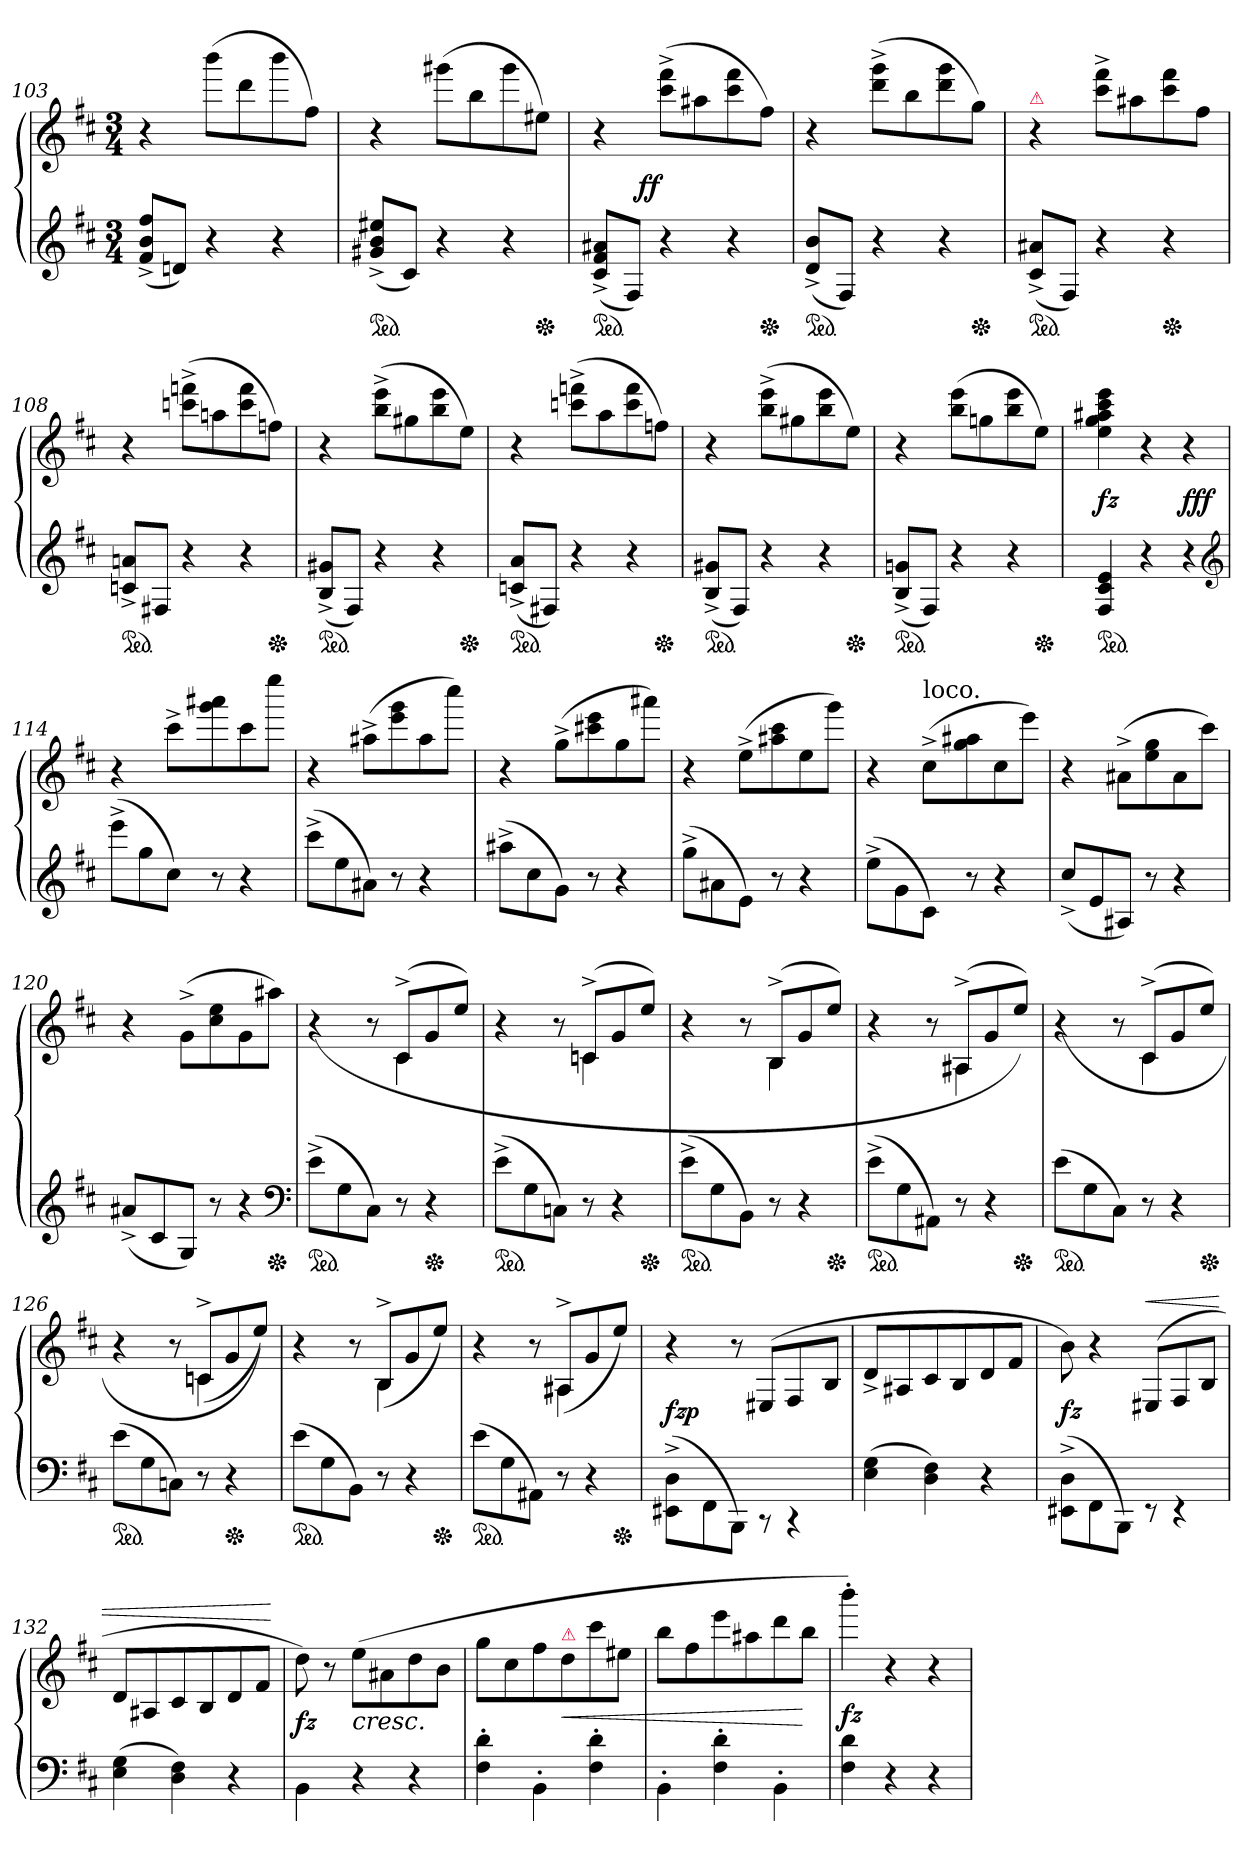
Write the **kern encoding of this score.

**kern	**kern	**dynam
*part1	*part1	*part1
*staff2	*staff1	*staff1/2
*clefG2	*clefG2	*
*k[f#c#]	*k[f#c#]	*
*M3/4	*M3/4	*
=103	=103	=103
(8f#^> 8b^> 8ff#^>L	4r	.
8dnJ)	.	.
4r	(8bbbL	.
.	8ddd	.
4r	8bbb	.
.	8ff#J)	.
=104	=104	=104
*ped	*	*
(8g#X^> 8b^> 8ee#X^>L	4r	.
8c#J)	.	.
4r	(>8ggg#XL	.
.	8bb	.
4r	8ggg#	.
*Xped	*	*
.	8ee#XJ)	.
=105	=105	=105
*ped	*	*
(8c#^> 8f#^> 8a#X^>L	4r	.
8F#J)	.	.
!	!	!LO:DY:rj
4r	(8ccc#^< 8fff#^<L	ff
.	8aa#X	.
4r	8ccc# 8fff#	.
*Xped	*	*
.	8ff#J)	.
=106	=106	=106
*ped	*	*
(8d^> 8b^>L	4r	.
8F#J)	.	.
4r	(>8ddd^< 8ggg^<L	.
.	8bb	.
4r	8ddd 8ggg	.
*Xped	*	*
.	8ggJ)	.
=107	=107	=107
!	!LO:TX:a:color=crimson:t=⚠	!
*ped	*	*
(8c#^> 8a#X^>L	4r	.
8F#J)	.	.
4r	8ccc#^< 8fff#^<L	.
.	8aa#X	.
*Xped	*	*
4r	8ccc# 8fff#	.
.	8ff#J	.
=108	=108	=108
*ped	*	*
8cn^> 8an^>L	4r	.
8F#XJ	.	.
4r	(8cccn^< 8fffn^<L	.
.	8aan	.
4r	8ccc 8fff	.
*Xped	*	*
.	8ffnJ)	.
=109	=109	=109
*ped	*	*
(8B^> 8g#X^>L	4r	.
8F#J)	.	.
4r	(8bb^<\ 8eee^<\L	.
.	8gg#X\	.
4r	8bb\ 8eee\	.
*Xped	*	*
.	8ee\J)	.
=110	=110	=110
*ped	*	*
(8cn^> 8a^>L	4r	.
8F#XJ)	.	.
4r	(>8cccn^< 8fffn^<L	.
.	8aa	.
4r	8ccc 8fff	.
*Xped	*	*
.	8ffnJ)	.
=111	=111	=111
*ped	*	*
(8B^> 8g#X^>L	4r	.
8F#J)	.	.
4r	(8bb^<\ 8eee^<\L	.
.	8gg#X\	.
4r	8bb\ 8eee\	.
*Xped	*	*
.	8ee\J)	.
=112	=112	=112
*ped	*	*
(8B^> 8gn^>L	4r	.
8F#J)	.	.
4r	(8bb\ 8eee\L	.
.	8ggn\	.
4r	8bb\ 8eee\	.
*Xped	*	*
.	8ee\J)	.
=113	=113	=113
*ped	*	*
4F# 4c# 4e	4ee\ 4gg\ 4aa#X\ 4ccc#\ 4eee\	fz
4r	4r	.
4r	4r	fff
*clefG2	*	*
=114	=114	=114
(>8eee^<L	4r	.
8gg	.	.
8cc#J)	8ccc#^<L	.
8r	8ggg 8aaa#X	.
4r	8ccc#	.
.	8eeeeJ	.
=115	=115	=115
(8ccc#^<L	4r	.
8ee	.	.
8a#XJ)	(8aa#X^<L	.
8r	8eee 8ggg	.
4r	8aa#	.
.	8cccc#J)	.
=116	=116	=116
(8aa#X^<L	4r	.
8cc#	.	.
8gJ)	(>8gg^<L	.
8r	8ccc#X 8eee	.
4r	8gg	.
.	8aaa#XJ)	.
=117	=117	=117
(>8gg^<L	4r	.
8a#X	.	.
8eJ)	(8ee^<\L	.
8r	8aa#X\ 8ccc#\	.
4r	8ee\	.
.	8ggg\J)	.
=118	=118	=118
(>8ee^<\L	4r	.
8g\	.	.
!	!LO:TX:a:t=loco.	!
8c#\J)	(8cc#^<L	.
8r	8gg 8aa#X	.
4r	8cc#	.
.	8eeeJ)	.
=119	=119	=119
(<8cc#^>L	4r	.
8e	.	.
8A#XJ)	(8a#X^<L	.
8r	8ee 8gg	.
4r	8a#	.
.	8ccc#J)	.
=120	=120	=120
(8a#X^>L	4r	.
8c#	.	.
8GJ)	(>8g^<L	.
8r	8cc# 8ee	.
4r	8g	.
*Xped	*	*
.	8aa#XJ)	.
*clefF4	*	*
=121	=121	=121
*	*^	*
*ped	*	*	*
(8e^>L	(>4r	4.rAyy	.
8G	.	.	.
8C#J)	8r	.	.
8r	(<8c#^>L	4c#	.
*Xped	*	*	*
4r	8g	.	.
.	8eeJ)	8rcyy	.
=122	=122	=122	=122
*ped	*	*	*
(8e^>L	4r	4.rcyy	.
8G	.	.	.
8CnJ)	8r	.	.
8r	(<8cn^>L	4cn	.
4r	8g	.	.
*Xped	*	*	*
.	8eeJ)	8reyy	.
=123	=123	=123	=123
*ped	*	*	*
(8e^>L	4r	4.rAyy	.
8G	.	.	.
8BBJ)	8r	.	.
8r	(<8B^>L	4B	.
4r	8g	.	.
*Xped	*	*	*
.	8eeJ)	8rAyy	.
=124	=124	=124	=124
*ped	*	*	*
(8e^>L	4r	4.rAyy	.
8G	.	.	.
8AA#XJ)	8r	.	.
8r	(<8A#X^>L	4A#X	.
4r	8g	.	.
*Xped	*	*	*
.	8eeJ))	8reyy	.
=125	=125	=125	=125
*ped	*	*	*
(8eL	(>4r	4.reyy	.
8G	.	.	.
8C#J)	8r	.	.
8r	(<8c#^>L	4c#	.
4r	8g	.	.
*Xped	*	*	*
.	8eeJ)	8rcyy	.
=126	=126	=126	=126
*ped	*	*	*
(8eL	4r	4.rcyy	.
8G	.	.	.
8CnJ)	8r	.	.
8r	8cn^>L	(<4cn	.
*Xped	*	*	*
4r	8g	.	.
.	8eeJ))	8rcyy	.
=127	=127	=127	=127
*ped	*	*	*
(8eL	4r	4.rcyy	.
8G	.	.	.
8BBJ)	8r	.	.
8r	8B^>L	(<4B	.
4r	8g	.	.
*Xped	*	*	*
.	8eeJ)	8reyy	.
=128	=128	=128	=128
*ped	*	*	*
(8eL	4r	4.rFyy	.
8G	.	.	.
8AA#XJ)	8r	.	.
8r	8A#X^>L	(<4A#X	.
4r	8g	.	.
*Xped	*	*	*
.	8eeJ)	8rAyy	.
=129	=129	=129	=129
(>8EE#X^>\ 8D^>\L	4r	16ryy	fz
.	.	2ryy	p
8FF#\	.	.	.
8BBB\J)	8r	.	.
8rCC	(8E#XL	.	.
4rCC	8F#/	.	.
.	.	8.ryy	.
.	8B/J	.	.
=130	=130	=130	=130
!	!LO:TX:a:color=crimson:t=⚠	!	!
*	*v	*v	*
(4E 4G	8d^<L	.
.	8A#X	.
4D 4F#)	8c#	.
.	8B	.
4r	8d	.
.	8f#J	.
=131	=131	=131
(>8EE#X^>\ 8D^>\L	8b)	fz
8FF#\	4r	.
8BBB\J)	.	.
!	!	!LO:HP:a
8rEE	(>8E#XL	<
4rEE	8F#/	.
.	8B/J	.
=132	=132	=132
(4E 4G	8dL	.
.	8A#X	.
4D 4F#)	8c#	.
.	8B	.
4r	8d	.
.	8f#J	.
.	.	[
=133	=133	=133
4BB\	8dd)	fz
.	8r	.
4r	(8eeL	<
.	8a#X	.
4r	8dd	.
.	8bJ	.
=134	=134	=134
4F#' 4d'	8ggL	.
.	8cc#	.
4BB'\	8ff#	.
!	!LO:TX:a:color=crimson:t=⚠	!
.	8dd	<
4F#' 4d'	8ccc#	.
.	8ee#XJ	.
=135	=135	=135
4BB'\	8bbL	.
.	8ff#	.
4F#' 4d'	8eee	.
.	8aa#X	.
4BB'\	8ddd	.
.	8bbJ	[
.	.	[
=136	=136	=136
4F# 4d	4bbb'>)	fz
4r	4r	.
4r	4r	.
=	=	=
*-	*-	*-
